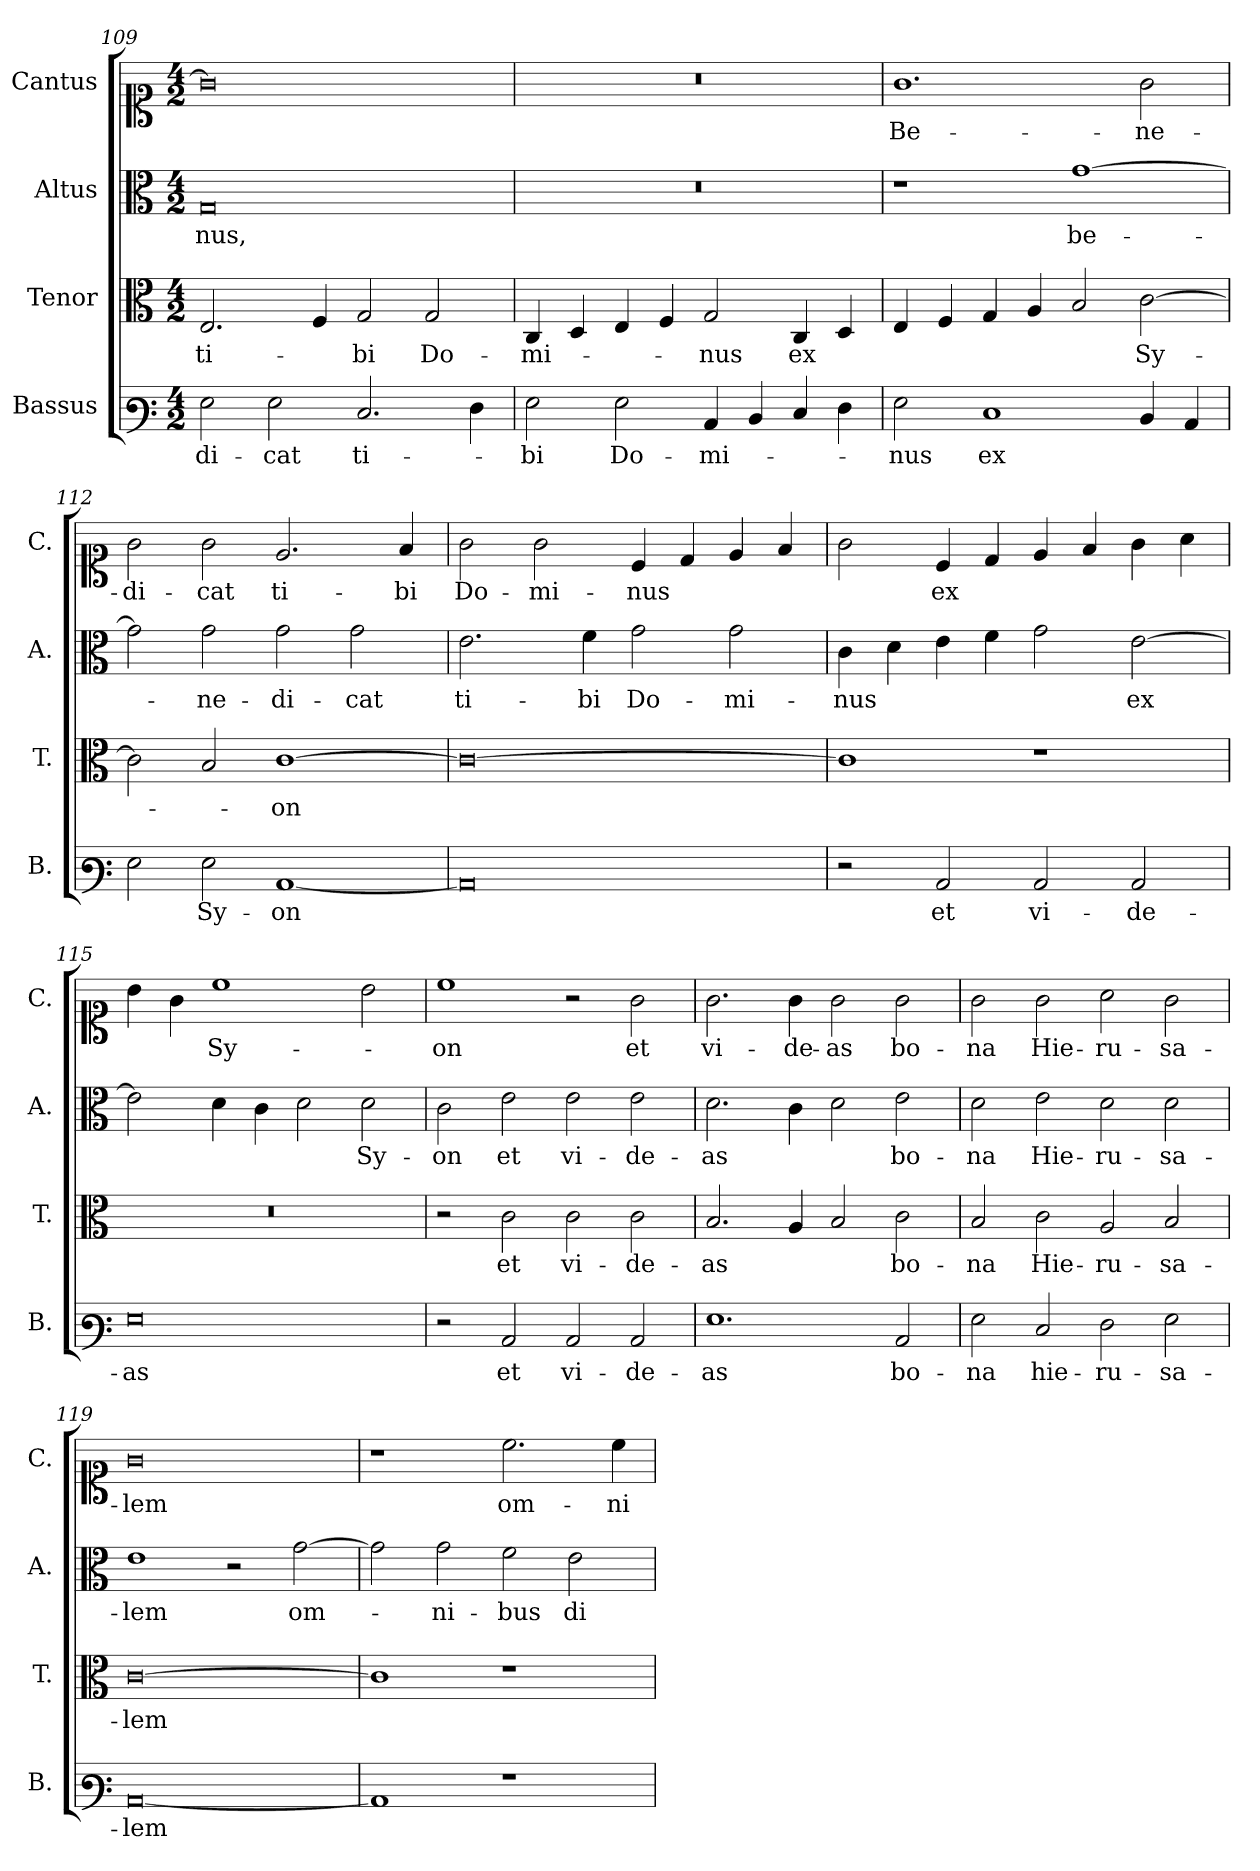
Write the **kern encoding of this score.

**kern	**text	**kern	**text	**kern	**text	**kern	**text
*part4	*part4	*part3	*part3	*part2	*part2	*part1	*part1
*staff4	*staff4	*staff3	*staff3	*staff2	*staff2	*staff1	*staff1
*I"Bassus	*	*I"Tenor	*	*I"Altus	*	*I"Cantus	*
*I'B.	*	*I'T.	*	*I'A.	*	*I'C.	*
*clefF3	*	*clefC3	*	*clefC3	*	*clefC1	*
*k[]	*	*k[]	*	*k[]	*	*k[]	*
*M4/2	*	*M4/2	*	*M4/2	*	*M4/2	*
=109	=109	=109	=109	=109	=109	=109	=109
2G\	-di-	2.E/	ti-	0G	-nus,	0g]	.
2G\	-cat	.	.	.	.	.	.
.	.	4F/	.	.	.	.	.
2.E/	ti-	2G/	bi	.	.	.	.
.	.	2G/	Do-	.	.	.	.
4F\	.	.	.	.	.	.	.
!!LO:LB:g=z
=110	=110	=110	=110	=110	=110	=110	=110
2G\	-bi	4C/	-mi-	0r	.	0r	.
.	.	4D/	.	.	.	.	.
2G\	Do-	4E/	.	.	.	.	.
.	.	4F/	.	.	.	.	.
4C/	-mi-	2G/	-nus	.	.	.	.
4D/	.	.	.	.	.	.	.
4E/	.	4C/	ex	.	.	.	.
4F\	.	4D/	.	.	.	.	.
=111	=111	=111	=111	=111	=111	=111	=111
2G\	-nus	4E/	.	1r	.	1.g	Be-
.	.	4F/	.	.	.	.	.
1E	ex	4G/	.	.	.	.	.
.	.	4A/	.	.	.	.	.
.	.	2B/	.	[1g	be-	.	.
4D/	.	[2c\	Sy-	.	.	2g\	-ne-
4C/	.	.	.	.	.	.	.
=112	=112	=112	=112	=112	=112	=112	=112
2G\	.	2c\]	.	2g\]	.	2g\	-di-
2G\	Sy-	2B/	.	2g\	-ne-	2g\	-cat
[1C	-on	[1c	-on	2g\	-di-	2.e/	ti-
.	.	.	.	2g\	-cat	.	.
.	.	.	.	.	.	4f/	bi
=113	=113	=113	=113	=113	=113	=113	=113
0C]	.	0c_	.	2.e\	ti-	2g\	Do-
.	.	.	.	.	.	2g\	-mi-
.	.	.	.	4f\	-bi	.	.
.	.	.	.	2g\	Do-	4c/	-nus
.	.	.	.	.	.	4d/	.
.	.	.	.	2g\	-mi-	4e/	.
.	.	.	.	.	.	4f/	.
!!LO:LB:g=z
=114	=114	=114	=114	=114	=114	=114	=114
2r	.	1c]	.	4c\	-nus	2g\	.
.	.	.	.	4d\	.	.	.
2C/	et	.	.	4e\	.	4c/	ex
.	.	.	.	4f\	.	4d/	.
2C/	vi-	1r	.	2g\	.	4e/	.
.	.	.	.	.	.	4f/	.
2C/	-de-	.	.	[2e\	ex	4g\	.
.	.	.	.	.	.	4a\	.
=115	=115	=115	=115	=115	=115	=115	=115
0G	-as	0r	.	2e\]	.	4b\	.
.	.	.	.	.	.	4g\	.
.	.	.	.	4d\	.	1cc	Sy-
.	.	.	.	4c\	.	.	.
.	.	.	.	2d\	.	.	.
.	.	.	.	2d\	Sy-	2b\	.
=116	=116	=116	=116	=116	=116	=116	=116
2r	.	2r	.	2c\	-on	1cc	-on
2C/	et	2c\	et	2e\	et	.	.
2C/	vi-	2c\	vi-	2e\	vi-	2r	.
2C/	-de-	2c\	-de-	2e\	-de-	2g\	et
=117	=117	=117	=117	=117	=117	=117	=117
1.G	-as	2.B/	-as	2.d\	-as	2.g\	vi-
.	.	4A/	.	4c\	.	4g\	-de-
.	.	2B/	.	2d\	.	2g\	-as
2C/	bo-	2c\	bo-	2e\	bo-	2g\	bo-
=118	=118	=118	=118	=118	=118	=118	=118
2G\	-na	2B/	-na	2d\	-na	2g\	-na
2E/	hie-	2c\	Hie-	2e\	Hie-	2g\	Hie-
2F\	-ru-	2A/	-ru-	2d\	-ru-	2a\	-ru-
2G\	-sa-	2B/	-sa-	2d\	-sa-	2g\	-sa-
!!LO:PB:g=z
=119	=119	=119	=119	=119	=119	=119	=119
[0C	-lem	[0c	-lem	1e	-lem	0g	-lem
.	.	.	.	2r	.	.	.
.	.	.	.	[2g\	om-	.	.
=120	=120	=120	=120	=120	=120	=120	=120
1C]	.	1c]	.	2g\]	.	1r	.
.	.	.	.	2g\	-ni-	.	.
1r	.	1r	.	2f\	-bus	2.cc\	om-
.	.	.	.	2e\	di-	.	.
.	.	.	.	.	.	4cc\	-ni-
=	=	=	=	=	=	=	=
*-	*-	*-	*-	*-	*-	*-	*-
